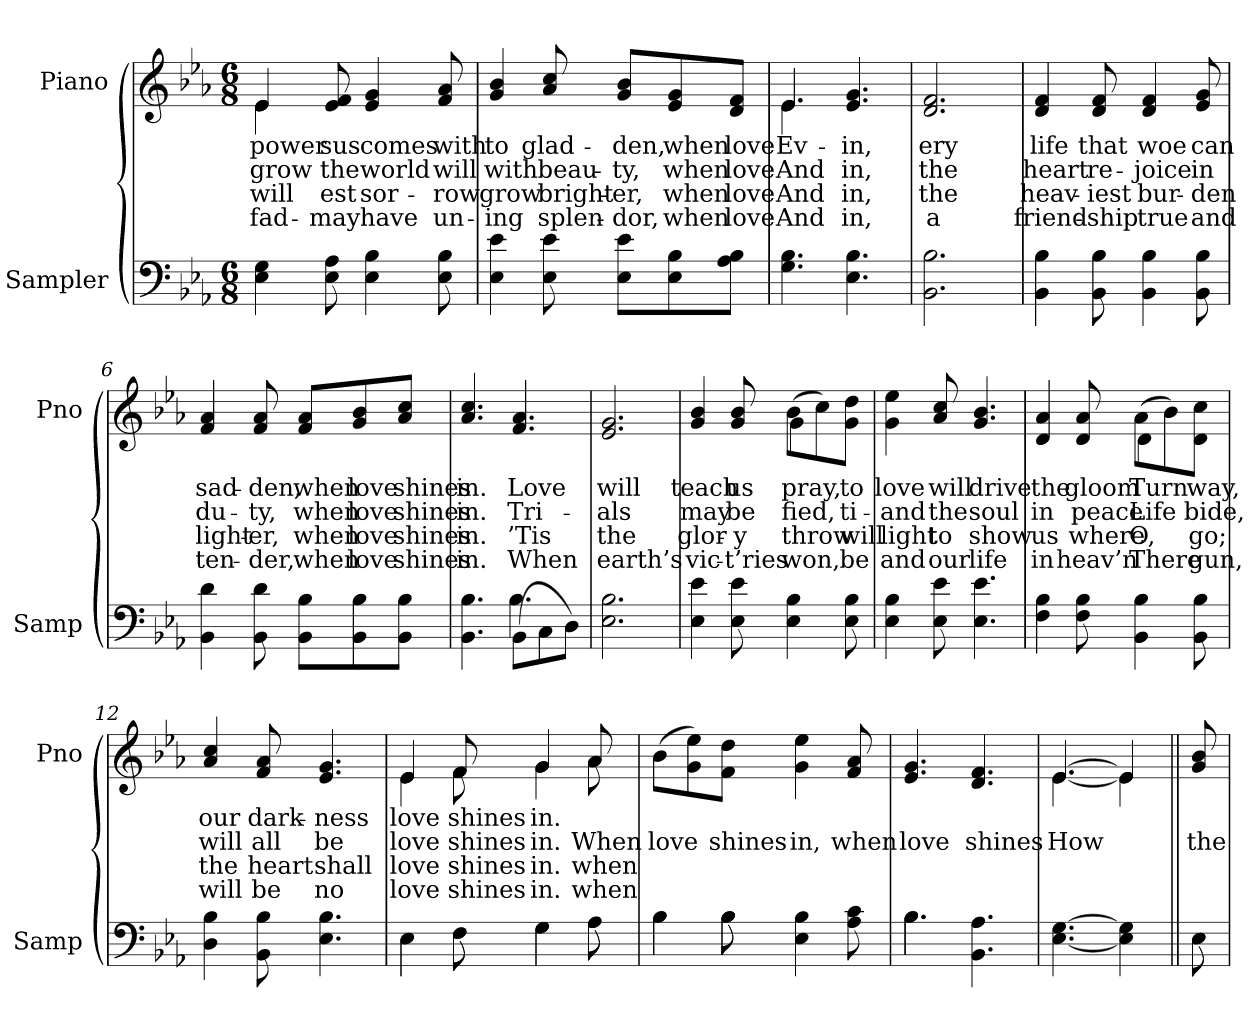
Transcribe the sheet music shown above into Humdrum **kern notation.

**kern	**kern	**text	**text	**text	**text
*part2	*part1	*part1	*part1	*part1	*part1
*staff2	*staff1	*staff1	*staff1	*staff1	*staff1
*I"Sampler	*I"Piano	*	*	*	*
*I'Samp	*I'Pno	*	*	*	*
*clefF4	*clefG2	*	*	*	*
*k[b-e-a-]	*k[b-e-a-]	*	*	*	*
*E-:	*E-:	*	*	*	*
*M6/8	*M6/8	*	*	*	*
=1	=1	=1	=1	=1	=1
*	*^	*	*	*	*
4E-\ 4G\	4e-/	4e-	power	grow	will	-fad-
8E-\ 8A-\	8e-/ 8f/	2ryy	-sus	the	-est	may
4E-\ 4B-\	4e-/ 4g/	.	comes	world	sor-	have
8E-\ 8B-\	8f/ 8a-/	.	with	will	-row	un-
*	*v	*v	*	*	*	*
=2	=2	=2	=2	=2	=2
4E-\ 4e-\	4g/ 4b-/	to	with	grow	-ing
8E-\ 8e-\	8a-/ 8cc/	glad-	beau-	bright-	splen-
8E-\ 8e-\L	8g/ 8b-/L	-den,	-ty,	-er,	-dor,
8E-\ 8B-\	8e-/ 8g/	when	when	when	when
8A-\ 8B-\J	8d/ 8f/J	love	love	love	love
=3	=3	=3	=3	=3	=3
*	*^	*	*	*	*
4.G\ 4.B-\	4.e-/	4.e-	Ev-	And	And	And
4.E-\ 4.B-\	4.e-/ 4.g/	4.ryy	in,	in,	in,	in,
*	*v	*v	*	*	*	*
=4	=4	=4	=4	=4	=4
2.BB-\ 2.B-\	2.d/ 2.f/	-ery	the	the	a
=5	=5	=5	=5	=5	=5
4BB-\ 4B-\	4d/ 4f/	life	heart	heav-	friend-
8BB-\ 8B-\	8d/ 8f/	that	re-	-iest	-ship
4BB-\ 4B-\	4d/ 4f/	woe	-joice	bur-	true
8BB-\ 8B-\	8e-/ 8g/	can	in	-den	and
=6	=6	=6	=6	=6	=6
4BB-\ 4d\	4f/ 4a-/	sad-	du-	light-	ten-
8BB-\ 8d\	8f/ 8a-/	-den,	-ty,	-er,	-der,
8BB-\ 8B-\L	8f/ 8a-/L	when	when	when	when
8BB-\ 8B-\	8g/ 8b-/	love	love	love	love
8BB-\ 8B-\J	8a-/ 8cc/J	shines	shines	shines	shines
=7	=7	=7	=7	=7	=7
*^	*	*	*	*	*
4.BB-\ 4.B-\	4.ryy	4.a-/ 4.cc/	in.	in.	in.	in.
(8BB-\L	4.B-	4.f/ 4.a-/	Love	Tri-	’Tis	When
8C\	.	.	.	.	.	.
8D\J)	.	.	.	.	.	.
*v	*v	*	*	*	*	*
=8	=8	=8	=8	=8	=8
2.E-\ 2.B-\	2.e-/ 2.g/	will	-als	the	earth’s
=9	=9	=9	=9	=9	=9
*	*^	*	*	*	*
4E-\ 4e-\	4g/ 4b-/	4.ryy	teach	may	glor-	vic-
8E-\ 8e-\	8g/ 8b-/	.	us	be	-y	-t’ries
4E-\ 4B-\	(8b-\L	4g	pray,	-fied,	throw	won,
.	8cc\)	.	.	.	.	.
8E-\ 8B-\	8g\ 8dd\J	8ryy	to	-ti-	will	be
*	*v	*v	*	*	*	*
=10	=10	=10	=10	=10	=10
4E-\ 4B-\	4g\ 4ee-\	love	and	light	and
8E-\ 8e-\	8a-/ 8cc/	will	the	to	our
4.E-\ 4.e-\	4.g/ 4.b-/	drive	soul	show	life
=11	=11	=11	=11	=11	=11
*	*^	*	*	*	*
4F\ 4B-\	4d/ 4a-/	4.ryy	the	in	us	in
8F\ 8B-\	8d/ 8a-/	.	gloom	peace	where	heav’n
4BB-\ 4B-\	(8a-\L	4d	Turn	Life	O,	There
.	8b-\)	.	.	.	.	.
8BB-\ 8B-\	8d\ 8cc\J	8ryy	-way,	-bide,	go;	-gun,
*	*v	*v	*	*	*	*
=12	=12	=12	=12	=12	=12
4D\ 4B-\	4a-/ 4cc/	our	will	the	will
8BB-\ 8B-\	8f/ 8a-/	dark-	all	heart	be
4.E-\ 4.B-\	4.e-/ 4.g/	-ness	be	shall	no
=13	=13	=13	=13	=13	=13
*^	*^	*	*	*	*
4E-\	4E-	4e-/	4e-	love	love	love	love
8F\	8F	8f/	8f	shines	shines	shines	shines
4G\	4G	4g/	4g	in.	in.	in.	in.
8A-\	8A-	8a-/	8a-	.	When	when	when
*	*	*v	*v	*	*	*	*
=14	=14	=14	=14	=14	=14	=14
4B-\	4B-	(8b-\L	.	love	.	.
.	.	8g\ 8ee-\)	.	.	.	.
8B-\	8B-	8f\ 8dd\J	.	shines	.	.
4E-\ 4B-\	4.ryy	4g\ 4ee-\	.	in,	.	.
8A-\ 8c\	.	8f/ 8a-/	.	when	.	.
=15	=15	=15	=15	=15	=15	=15
4.B-\	4.B-	4.e-/ 4.g/	.	love	.	.
4.BB-\ 4.A-\	4.ryy	4.d/ 4.f/	.	shines	.	.
*v	*v	*	*	*	*	*
=16	=16	=16	=16	=16	=16
*	*^	*	*	*	*
[4.E-\ [4.G\	[4.e-/	[4.e-	.	How	.	.
4E-\] 4G\]	4e-/]	4e-]	.	.	.	.
=17||	=17||	=17||	=17||	=17||	=17||	=17||
*^	*	*	*	*	*	*
!	!	!LO:TX:t=Refrain	!	!	!	!	!
*	*	*v	*v	*	*	*	*
8E-\	8E-	8g/ 8b-/	.	the	.	.
*v	*v	*	*	*	*	*
=	=	=	=	=	=
*-	*-	*-	*-	*-	*-
